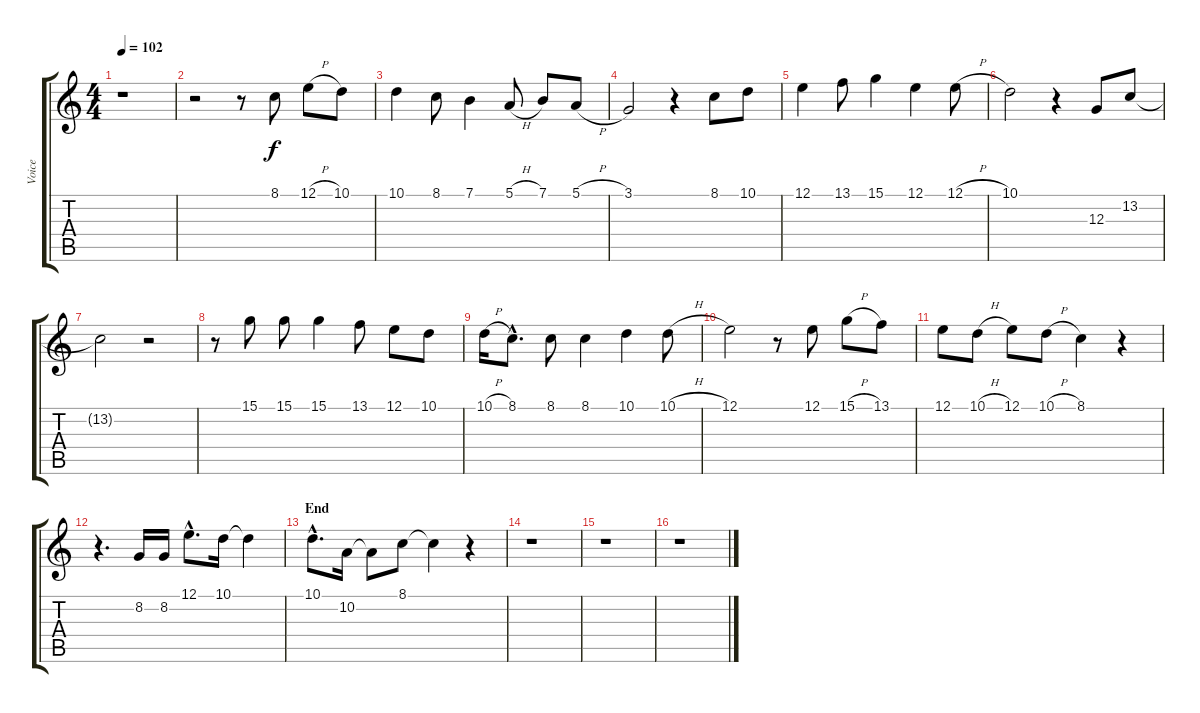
\track ("Voice" "Voice") {instrument synthvoice}
\staff {score tabs}
\tuning (E4 B3 G3 D3 A2 E2) {hide}
\ts (4 4)
\tempo 102
\clef g2
\ks c
r.1{dy f} |
r.2 r.8 8.1.8 12.1{h}.8 10.1.8 |
10.1.4 8.1.8 7.1.4 5.1{h}.8 7.1.8 5.1{h}.8 |
3.1.2 r.4 8.1.8 10.1.8 |
12.1.4 13.1.8 15.1.4 12.1.4 12.1{h}.8 |
10.1.2 r.4 12.3.8 13.2.8 |
13.2{t}.2 r.2 |
r.8 15.1.8 15.1.8 15.1.4 13.1.8 12.1.8 10.1.8 |
10.1{h}.16 8.1{hac}.8{d} 8.1.8 8.1.4 10.1.4 10.1{h}.8 |
12.1.2 r.8 12.1.8 15.1{h}.8 13.1.8 |
12.1.8 10.1{h}.8 12.1.8 10.1{h}.8 8.1.4 r.4 |
r.4{d} 8.2.16 8.2.16 12.1{hac}.8{d} 10.1.16 10.1{t}.4 |
\section ("" "End")
10.1{hac}.8{d} 10.2.16 10.2{t}.8 8.1.8 8.1{t}.4 r.4 |
r.1 |
r.1 |
r.1
